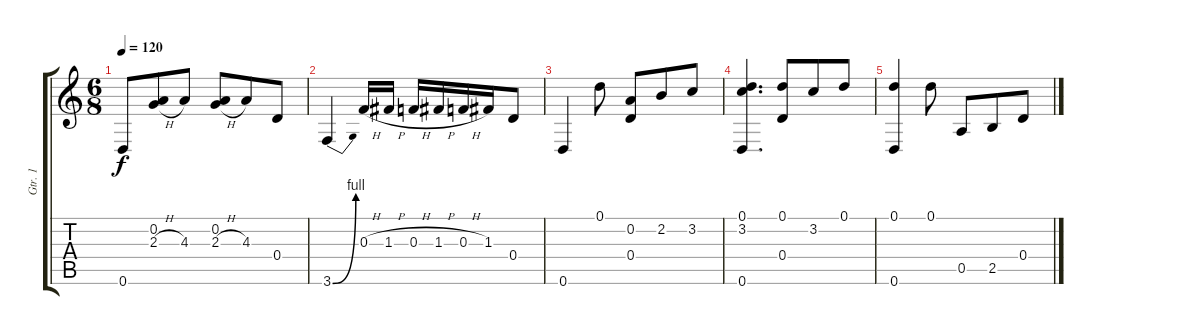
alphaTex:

\track ("Gtr. 1" "Gtr. 1") {instrument acousticguitarsteel}
\staff {score tabs}
\tuning (D4 A3 F3 D3 A2 D2) {hide}
\ts (6 8)
\tempo 120
\clef g2
\ks c
0.6.8{dy f} (0.2 2.3{h}).8 4.3.8 (0.2 2.3{h}).8 4.3.8 0.4.8 |
3.6{be (bend 0 0 60 4)}.4 0.3{h}.16 1.3{h}.16 0.3{h}.16 1.3{h}.16 0.3{h}.16 1.3.16 0.4.8 |
0.6.4 0.1.8 (0.2 0.4).8 2.2.8 3.2.8 |
(0.1 3.2 0.6).4{d} (0.1 0.4).8 3.2.8 0.1.8 |
(0.1 0.6).4 0.1.8 0.5.8 2.5.8 0.4.8
